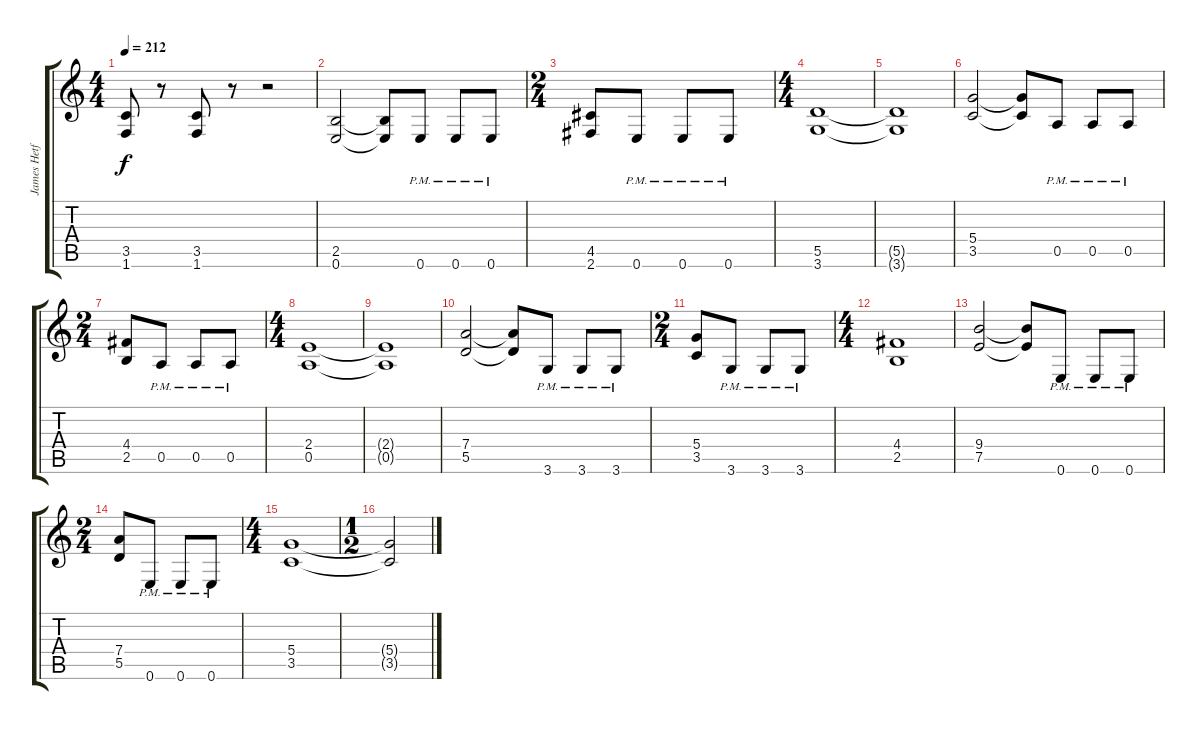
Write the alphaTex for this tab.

\track ("James Hetfield (Rhytm Guitar)" "James Hetf") {instrument distortionguitar}
\staff {score tabs}
\tuning (E4 B3 G3 D3 A2 E2) {hide}
\ts (4 4)
\tempo 212
\clef g2
\ks c
(3.5 1.6).8{dy f} r.8 (3.5 1.6).8 r.8 r.2 |
(2.5 0.6).2 (2.5{t} 0.6{t}).8 0.6{pm}.8 0.6{pm}.8 0.6{pm}.8 |
\ts (2 4)
(4.5 2.6).8 0.6{pm}.8 0.6{pm}.8 0.6{pm}.8 |
\ts (4 4)
(5.5 3.6).1 |
(5.5{t} 3.6{t}).1 |
(5.4 3.5).2 (5.4{t} 3.5{t}).8 0.5{pm}.8 0.5{pm}.8 0.5{pm}.8 |
\ts (2 4)
(4.4 2.5).8 0.5{pm}.8 0.5{pm}.8 0.5{pm}.8 |
\ts (4 4)
(2.4 0.5).1 |
(2.4{t} 0.5{t}).1 |
(7.4 5.5).2 (7.4{t} 5.5{t}).8 3.6{pm}.8 3.6{pm}.8 3.6{pm}.8 |
\ts (2 4)
(5.4 3.5).8 3.6{pm}.8 3.6{pm}.8 3.6{pm}.8 |
\ts (4 4)
(4.4 2.5).1 |
(9.4 7.5).2 (9.4{t} 7.5{t}).8 0.6{pm}.8 0.6{pm}.8 0.6{pm}.8 |
\ts (2 4)
(7.4 5.5).8 0.6{pm}.8 0.6{pm}.8 0.6{pm}.8 |
\ts (4 4)
(5.4 3.5).1 |
\ts (1 2)
(5.4{t} 3.5{t}).2
